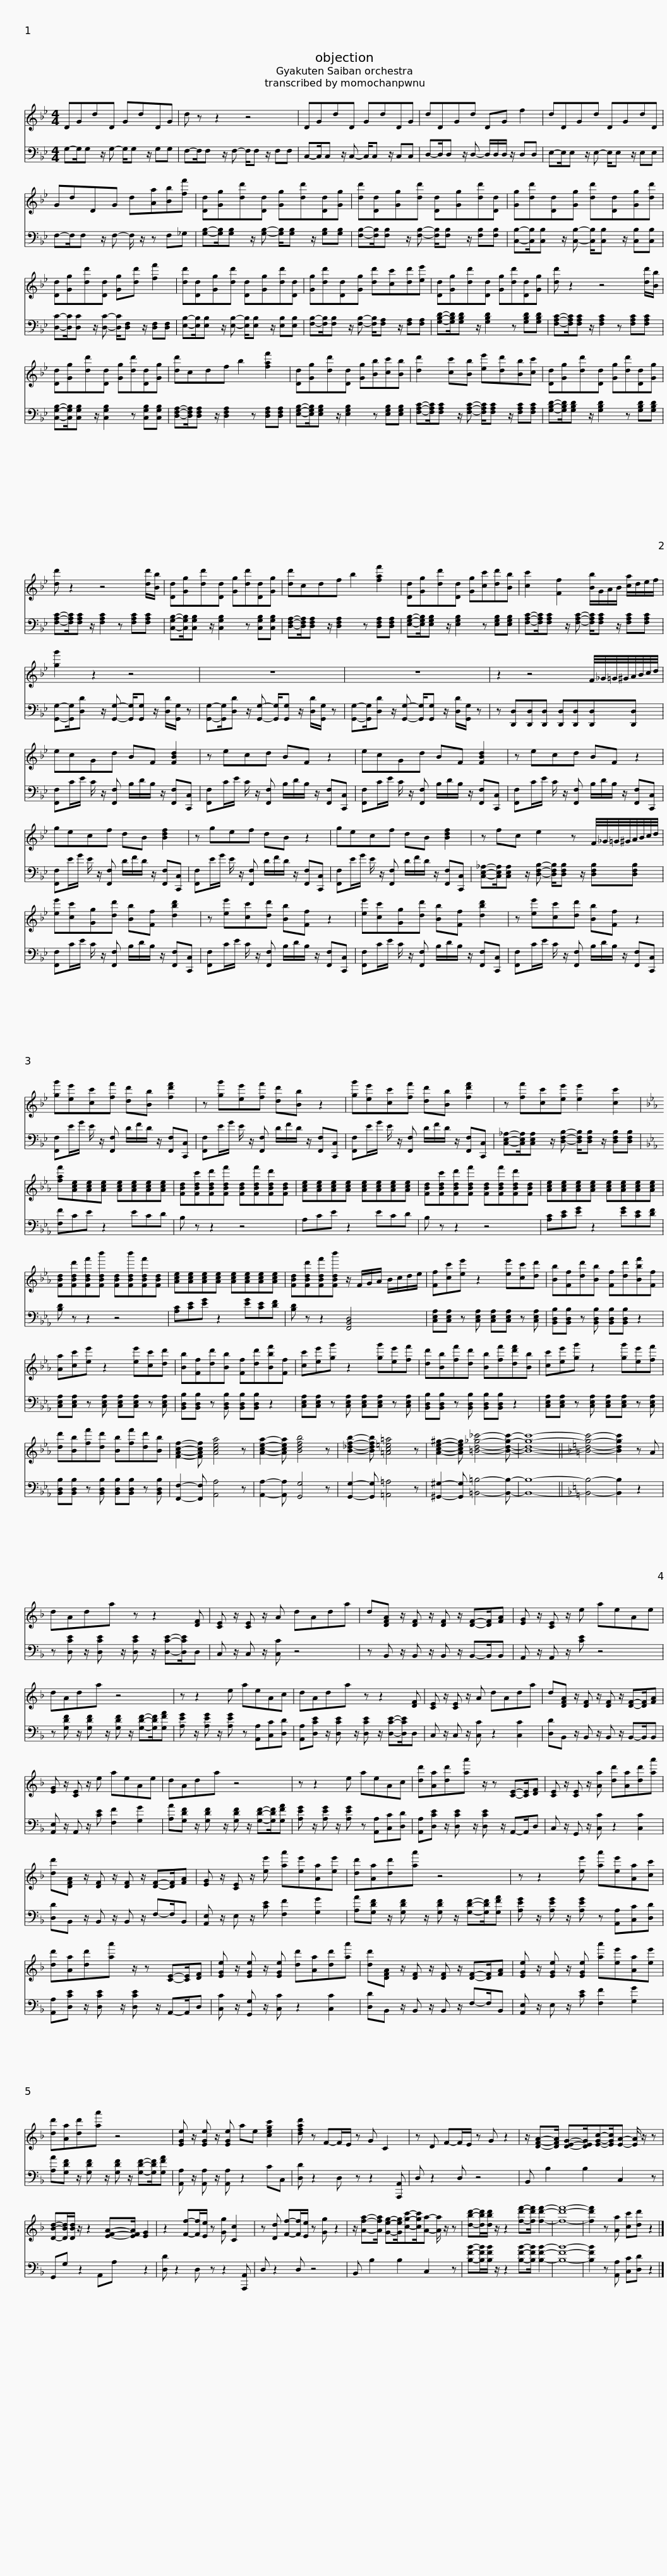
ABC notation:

X:1
%%score 1 2
L:1/8
M:4/4
I:linebreak $
K:Bb
V:1 treble
V:2 bass
V:1
 DGdD GdDG | d z z2 z4 | DGdD GdDG |$ dDGd DG f2 | dDGd DGdD | %5
 GdDG d[Aa][Bb][ff'] |$ [Dd][Gg][dd'][Dd] [Gg][dd'][Dd][Gg] | [dd'][Dd][Gg][dd'] [Dd][Gg][dd'][Dd] | [Gg][dd'][Dd][Gg] [dd'][Dd][Gg][dd'] |$ [Dd][Gg][dd'][Dd] [Gg][dd'] [ff']2 | %10
 [dd'][Dd][Gg][dd'] [Dd][Gg][dd'][Dd] | [Gg][dd'][Dd][Gg] [dd'][cc'][dd'][ee'] |$ [Dd][Gg][dd'][Dd] [Gg][dd'][Dd][Gg] | [dd'] z2 z4 [dd']/[Bb]/ | [Dd][Gg][dd'][Dd] [Gg][dd'][Dd][Gg] | %15
 [dd']cdf b2 [faf']2 |$ [Dd][Gg][dd'][Dd] [Gg][Bb][cc'][Bb] | [dd']2 [cc'][Bb] [ee'][dd'][Bb][cc'] | [Dd][Gg][dd'][Dd] [Gg][dd'][Dd][Gg] |$ [dd'] z2 z4 [dd']/[Bb]/ | %20
 [Dd][Gg][dd'][Dd] [Gg][dd'][Dd][Gg] | [dd']cdf b2 [faf']2 | [Dd][Gg][dd'][Dd] [Gg][cc'][dd'][Bb] |$ [cc']2 [Ff]2 [Bb]/G/A/B/ [ca]/d/e/f/ | [gg']2 z2 z4 | %25
 z8 |$ z8 | z2 z4 F/4_G/4=G/4^G/4A/4B/4c/4d/4 | ecGd BF [FBd]2 |$ z ecd BF z2 | %30
 ecGd BF [FBd]2 | z ecd BF z2 |$ gecf dB [Bdf]2 | z gef dB z2 | gecf dB [Bdf]2 |$ %35
 z fc e2 z F/4_G/4=G/4^G/4A/4B/4c/4d/4 | [ee'][cc'][Gg][dd'] [Bb][Ff] [dbd']2 |$ z [ee'][cc'][dd'] [Bb][Ff] z2 | [ee'][cc'][Gg][dd'] [Bb][Ff] [dbd']2 | z [ee'][cc'][dd'] [Bb][Ff] z2 |$ %40
 [gg'][ee'][cc'][ff'] [dd'][Bb] [fd'f']2 | z [gg'][ee'][ff'] [dd'][Bb] z2 | [gg'][ee'][cc'][ff'] [dd'][Bb] [fd'f']2 |$ z [ff'][cc'][ee'] [ee']2 [cc']2 |[K:Eb] [faf'][Ace][Ace][Ace] [Ace][Ace][Ace][Ace] | %45
 [FBd][FBdc'][FBdd'][FBdf'] [FBd][FBdf'][FBdd'][FBd] | [Ace][Ace][Ace][Ace] [Ace][Ace][Ace][Ace] |$ [FBd][FBdc'][FBdd'][FBdf'] [FBd][FBdf'][FBdd'][FBd] | [Ace][Ace][Ace][Ace] [Ace][Ace][Ace][Ace] | [FBd][FBdd'][FBdf'][FBdb'] [FBd][FBdb'][FBdf'][FBd] | %50
 [Ace][Ace][Ace][Ace] [Ace][Ace][Ace][Ace] |$ [FBd][FBdd'][FBdf'][FBdb'] z/ F/G/A/ B/c/d/e/ | [Ff][cc'][ee'] z2 [ee'][cc'][dd'] | [Bb][Ff][dd'][Bb] [Ff][dd'][Bbf'][Ff] | [Aa][cc'][ee'] z2 [ee'][cc'][dd'] |$ %55
 [Bb][Ff][dd'][Bb] [Ff][dd'][Bbf'][Ff] | [cc'][ee'][gg'] z2 [gg'][ee'][ff'] | [dd'][Bb][ff'][dd'] [Bb][ff'][dd'f'][Bb] | [cc'][ee'][gg'] z2 [gg'][ee'][ff'] |$ [dd'][Bb][ff'][dd'] [Bb][ff'][dd'][Bb] | %60
 [FAcf]2- [FAcf] [Acea]4 z | [Acea]2- [Acea] [Bdfb]4 z | [B_dfb]2- [Bdfb] [=Ac=e=a]4 z | [Ace^g]2- [Aceg] [=Bd_g_c']4- [Bdgc']- | [Bdgc']8- ||$ %65
[K:F] [Bdgc']4- [Bdgc']2 z A | dAda z z2 [DF] | [CE] z/ [CE] z/ A dAda | d[DFA] z/ [DF] z/ [DF] z/ [DF]-[DF]/[FA] |$ [EG] z/ [CE] z/ e aeAe | %70
 dAda z4 | z z2 e aeAc | dAda z z2 [DF] |$ [CE] z/ [CE] z/ A dAda | d[DFA] z/ [DF] z/ [DF] z/ [DF]-[DF]/[FA] | %75
 [EG] z/ [CE] z/ e aeAe | dAda z4 |$ z z2 e aeAc | [dd'][Aa][dd'][aa'] z/ z [CE]-[CE]/[DF] | [CE] z/ [CE] z/ [Aa] [dd'][Aa][dd'][aa'] |$ %80
 [dd'][DFA] z/ [DF] z/ [DF] z/ [DF]-[DF]/[FA] | [EG] z/ [CE] z/ [ee'] [aa'][ee'][Aa][ee'] | [dd'][Aa][dd'][aa'] z4 |$ z z2 [ee'] [aa'][ee'][Aa][cc'] | [dd'][Aa][dd'][aa'] z/ z [CE]-[CE]/[DF] | %85
 [EGe] z/ [EGe] z/ [EGe] [dd'][Aa][dd'][aa'] |$ [dd'][DFA] z/ [DF] z/ [DF] z/ [DF]-[DF]/[FA] | [EGe] z/ [EGe] z/ [EGe] [aa'][ee'][Aa][ee'] | [dd'][Aa][dd'][aa'] z4 | [EGe] z/ [EGe] z/ [EGe] ae [cegc']2 |$ %90
 [dfad'] z F-F/E/ z G C2 | z D F-F/E/ z G z2 | z/ [DFA]-[DFA]/ [DEG]-[DEG]/[EGc]-[EGc]/[EA]- [EA]/ z/ z | [DBd]-[DBd]/[DBd]/ z/ z2 [EFA]-[EFA]/ [EG]2 |$ z2 [Ff]-[Ff]/[Ee]/ z [Gg] [Cc]2 | %95
 z [Dd] [Ff]-[Ff]/[Ee]/ z [Gg] z2 | z/ [Afa]-[Afa]/ [Geg]-[Geg]/[cgc']-[cgc']/[Aa]- [Aa]/ z/ z | [dbd']-[dbd']/[dbd']/ z/ z2 [fd'f']-[fd'f']/ [fd'f']2- |$ [fd'f']8- | [fd'f']2 z [Aa] [cc'][dd'] z2 |] %100
V:2
 G,-G,/G, z/ G,- G,/G, z/ G,G, | F,-F,/F, z/ F,- F,/F, z/ F,F, | C,-C,/C, z/ C,- C,/C, z/ C,C, |$ D,-D,/D, z/ D,- D,/D,/D,/ z/ D,D, | E,-E,/E, z/ E,- E,/E, z/ E,E, | %5
 F,-F,/F, z/ F,- F,/ z/ z F,_G, |$ [G,B,]-[G,B,]/[G,B,] z/ [G,B,]- [G,B,]/[G,B,] z/ [G,B,][G,B,] | [F,B,]-[F,B,]/[F,B,] z/ [F,B,]- [F,B,]/[F,B,] z/ [F,B,][F,B,] | [C,B,]-[C,B,]/[C,B,] z/ [C,B,]- [C,B,]/[C,B,] z/ [C,B,][C,B,] |$ [D,C]-[D,C]/[D,C] z/ [D,C]- [D,C]/[D,F,] z/ [D,F,][D,F,] | %10
 [E,B,]-[E,B,]/[E,B,] z/ [E,B,]- [E,B,]/[E,B,] z/ [E,B,][E,B,] | [F,B,]-[F,B,]/[F,B,] z/ [F,B,]- [F,B,]/[F,A,] z/ [F,A,][F,A,] |$ [G,B,D]-[G,B,D]/[G,B,D] z/ [G,B,D]2 z [G,B,D][G,B,D] | [F,A,C]-[F,A,C]/[F,A,C] z/ [F,A,C]2 z [F,A,C][F,A,C] | [C,G,B,]-[C,G,B,]/[C,G,B,] z/ [C,G,B,]2 z [C,G,B,][C,G,B,] | %15
 [D,F,A,]-[D,F,A,]/[D,F,A,] z/ [D,F,A,]2 z [D,F,A,][D,F,A,] |$ [E,G,B,]-[E,G,B,]/[E,G,B,] z/ [E,G,B,]2 z [E,G,B,][E,G,B,] | [F,A,C]-[F,A,C]/[F,A,C] z/ [F,A,C]- [F,A,C]/[F,A,C] z/ [F,A,C][F,A,C] | [G,B,D]-[G,B,D]/[G,B,D] z/ [G,B,D]2 z [G,B,D][G,B,D] |$ [F,A,C]-[F,A,C]/[F,A,C] z/ [F,A,C]2 z [F,A,C][F,A,C] | %20
 [C,G,B,]-[C,G,B,]/[C,G,B,] z/ [C,G,B,]2 z [C,G,B,][C,G,B,] | [D,F,A,]-[D,F,A,]/[D,F,A,] z/ [D,F,A,]2 z [D,F,A,][D,F,A,] | [E,G,B,]-[E,G,B,]/[E,G,B,] z/ [E,G,B,]2 z [E,G,B,][E,G,B,] |$ [F,A,C]-[F,A,C]/[F,A,C] z/ [F,A,C]- [F,A,C]/[F,A,C] z/ [F,A,C][F,A,C] | [G,,G,]-[G,,G,]/[D,D] z/ [G,,G,]- [G,,G,]/[G,,G,] z/ [D,D]/[G,,G,]/ z | %25
 [G,,G,]-[G,,G,]/[D,D] z/ [G,,G,]- [G,,G,]/[G,,G,] z/ [D,D]/[G,,G,]/ z |$ [G,,G,]-[G,,G,]/[D,D] z/ [G,,G,]- [G,,G,]/[G,,G,] z/ [D,D]/[G,,G,]/ z | z [D,,D,][D,,D,][D,,D,] [D,,D,][D,,D,][D,,D,][D,,D,] | [F,,F,]C/E/ C/ z/ [F,,F,] B,/D/B,/ z/ [F,,F,][C,,C,] |$ [F,,F,]C/E/ C/ z/ [F,,F,] B,/D/B,/ z/ [F,,F,][C,,C,] | %30
 [F,,F,]C/E/ C/ z/ [F,,F,] B,/D/B,/ z/ [F,,F,][C,,C,] | [F,,F,]C/E/ C/ z/ [F,,F,] B,/D/B,/ z/ [F,,F,][C,,C,] |$ [F,,F,]E/G/ E/ z/ [F,,F,] D/F/D/ z/ [F,,F,][C,,C,] | [F,,F,]E/G/ E/ z/ [F,,F,] D/F/D/ z/ [F,,F,][C,,C,] | [F,,F,]E/G/ E/ z/ [F,,F,] D/F/D/ z/ [F,,F,][C,,C,] |$ %35
 [C,E,_A,]-[C,E,A,]/[C,E,A,] z/ [D,F,B,]- [D,F,B,]/[D,F,B,] z/ [D,F,B,][D,F,B,] | [F,,F,]C/E/ C/ z/ [F,,F,] B,/D/B,/ z/ [F,,F,][C,,C,] |$ [F,,F,]C/E/ C/ z/ [F,,F,] B,/D/B,/ z/ [F,,F,][C,,C,] | [F,,F,]C/E/ C/ z/ [F,,F,] B,/D/B,/ z/ [F,,F,][C,,C,] | [F,,F,]C/E/ C/ z/ [F,,F,] B,/D/B,/ z/ [F,,F,][C,,C,] |$ %40
 [F,,F,]E/G/ E/ z/ [F,,F,] D/F/D/ z/ [F,,F,][C,,C,] | [F,,F,]E/G/ E/ z/ [F,,F,] D/F/D/ z/ [F,,F,][C,,C,] | [F,,F,]E/G/ E/ z/ [F,,F,] D/F/D/ z/ [F,,F,][C,,C,] |$ [C,E,_A,]-[C,E,A,]/[C,E,A,] z/ [D,F,B,]- [D,F,B,]/[D,F,B,] z/ [D,F,B,][D,F,B,] |[K:Eb] [F,F]CE z2 ECD | %45
 B, z z2 z4 | A,CE z2 ECD |$ B, z z2 z4 | [A,C][CE][EG] z2 [EG][CE][DF] | [B,D] z z2 z4 | %50
 [A,C][CE][EG] z2 [EG][CE][DF] |$ [B,D] z z2 [F,,B,,D,]4 | [C,E,A,][C,E,A,] z [C,E,A,] [C,E,A,][C,E,A,] z [C,E,A,] | [B,,D,B,][B,,D,B,] z [B,,D,B,] [B,,D,B,][B,,D,B,] z2 | [C,E,A,][C,E,A,] z [C,E,A,] [C,E,A,][C,E,A,] z [C,E,A,] |$ %55
 [B,,D,B,][B,,D,B,] z [B,,D,B,] [B,,D,B,][B,,D,B,] z2 | [C,E,A,][C,E,A,] z [C,E,A,] [C,E,A,][C,E,A,] z [C,E,A,] | [B,,D,B,][B,,D,B,] z [B,,D,B,] [B,,D,B,][B,,D,B,] z2 | [C,E,A,][C,E,A,] z [C,E,A,] [C,E,A,][C,E,A,] z [C,E,A,] |$ [B,,D,B,][B,,D,B,] z [B,,D,B,] [B,,D,B,][B,,D,B,] z [B,,D,B,] | %60
 [F,,F,]2- [F,,F,] [A,,A,]4 z | [A,,A,]2- [A,,A,] [G,,G,]4 z | [G,,G,]2- [G,,G,] [=A,,=A,]4 z | [^G,,^G,]2- [G,,G,] [=B,,=B,]4- [B,,B,]- | [B,,B,]8- ||$ %65
[K:F] [B,,B,]4- [B,,B,]2 z2 | z [D,CE] z/ [D,CE] z/ [D,CE] z/ [D,CE]-[D,CE]/D, | C, z/ C, z/ [C,C] z4 | z B,, z/ B,, z/ B,, z/ B,,-B,,/B,, |$ A,, z/ A,, z/ [CE] z4 | %70
 z [G,DF] z/ [G,DF] z/ [G,DF] z/ [G,DF]-[G,DF]/[G,FA] | [A,EG] z/ [A,EG] z/ [A,EG] z [A,,A,][C,C][D,D] | [A,,A,][D,CE] z/ [D,CE] z/ [D,CE] z/ [D,CE]-[D,CE]/D, |$ C, z/ C, z/ [C,C] z2 [C,C]2 | [D,D]B,, z/ B,, z/ B,, z/ B,,-B,,/B,, | %75
 [A,,E,] z/ A,, z/ [CE] [F,F]2 [G,G]2 | [A,A][G,DF] z/ [G,DF] z/ [G,DF] z/ [G,DF]-[G,DF]/[G,FA] |$ [A,EG] z/ [A,EG] z/ [A,EG] z [A,,A,][C,C][D,D] | [A,,A,][D,CE] z/ [D,CE] z/ [D,CE] z/ A,,-A,,/D, | C, z/ G,, z/ [C,C] z2 [C,C]2 |$ %80
 [D,D]B,, z/ B,, z/ B,, z/ F,-F,/B,, | [A,,E,] z/ E, z/ [CE] [F,F]2 [G,G]2 | [A,A][G,DF] z/ [G,DF] z/ [G,DF] z/ [G,DF]-[G,DF]/[G,FA] |$ [A,EG] z/ [A,EG] z/ [A,EG] z [A,,A,][C,C][D,D] | [A,,A,][D,CE] z/ [D,CE] z/ [D,CE] z/ A,,-A,,/D, | %85
 [C,C] z/ [G,,G,] z/ [C,C] z2 [C,C]2 |$ [D,D]B,, z/ B,, z/ B,, z/ F,-F,/B,, | [A,,E,] z/ E, z/ [CE] [F,F]2 [G,G]2 | [A,A][G,DF] z/ [G,DF] z/ [G,DF] z/ [G,DF]-[G,DF]/[G,FA] | [A,,A,] z/ [A,,A,] z/ [A,,A,] z2 CC, |$ %90
 [D,D] z2 D, z z2 [A,,,A,,] | D, z2 D, z4 | B,, B,2 B,2 C,2 z | G,,G, z2 A,,A, z2 |$ [D,D] z2 D, z z2 [A,,,A,,] | %95
 D, z2 D, z4 | B,, B,2 B,2 C,2 z | [B,FB]-[B,FB]/[B,FB]/ z/ z2 [B,FB]-[B,FB]/ [B,FB]2- |$ [B,FB]8- | [B,FB]2 z [A,,A,] [C,C][D,D] z2 |] %100
